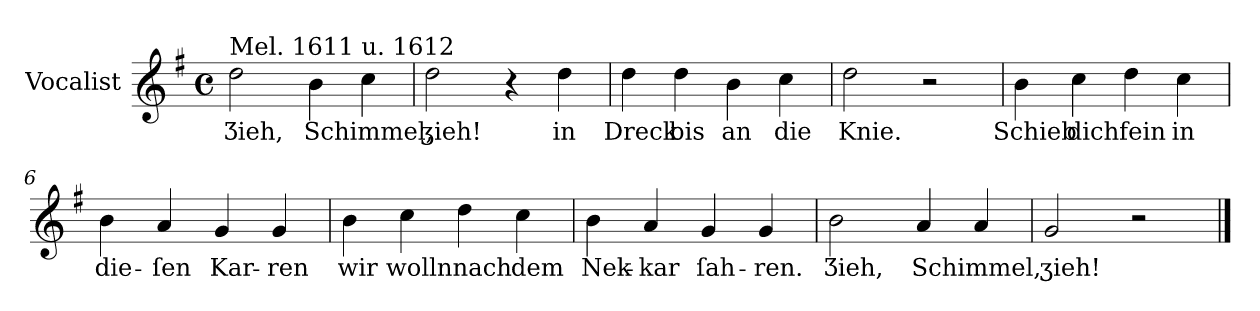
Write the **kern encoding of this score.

**kern	**text
*part1	*part1
*staff1	*staff1
*I"Vocalist	*
*k[f#]	*
*G:	*
*M4/4	*
*met(c)	*
=1	=1
!LO:TX:a:t=Mel. 1611 u. 1612	!
2dd	Ʒieh,
4b	Schimmel,
4cc	.
=2	=2
2dd	ʒieh!
4r	.
4dd	in
=3	=3
4dd	Dreck
4dd	bis
4b	an
4cc	die
=4	=4
2dd	Knie.
2r	.
=5	=5
4b	Schieb
4cc	dich
4dd	fein
4cc	in
=6	=6
4b	die-
4a	-ſen
4g	Kar-
4g	-ren
=7	=7
4b	wir
4cc	wolln
4dd	nach
4cc	dem
=8	=8
4b	Nek-
4a	-kar
4g	ſah-
4g	-ren.
=9	=9
2b	Ʒieh,
4a	Schimmel,
4a	.
=10	=10
2g	ʒieh!
2r	.
==	==
*-	*-
